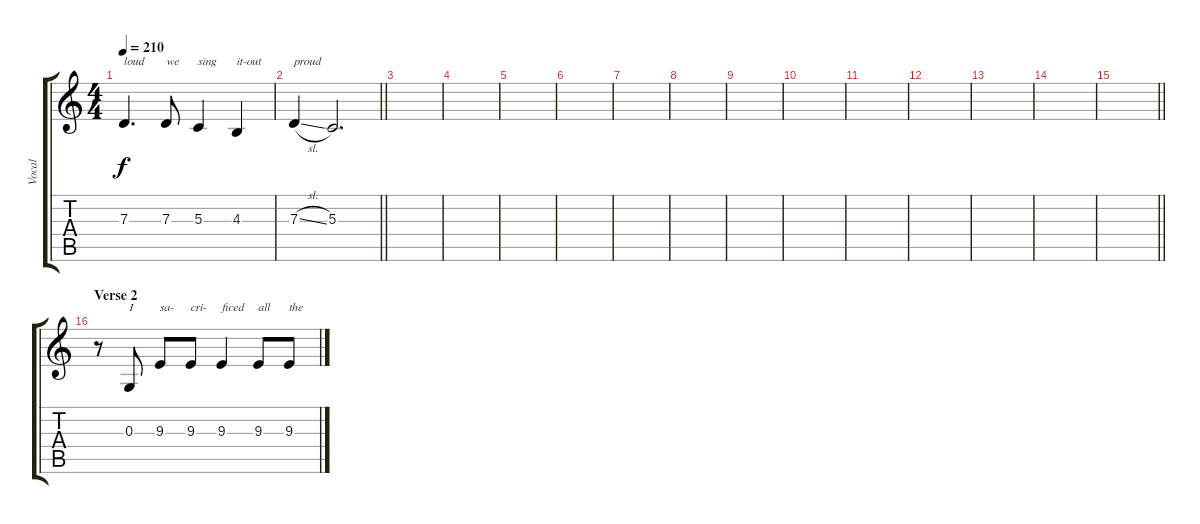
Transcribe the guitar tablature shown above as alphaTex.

\track ("Vocal" "Vocal") {instrument clarinet}
\staff {score tabs}
\tuning (E4 B3 G3 D3 A2 E2) {hide}
\ts (4 4)
\tempo 210
\clef g2
\ks c
7.3.4{d txt "loud" dy f} 7.3.8{txt "we"} 5.3.4{txt "sing"} 4.3.4{txt "it-out"} |
\barLineRight lightlight
7.3{sl}.4{txt "proud"} 5.3.2{d} |
|
|
|
|
|
|
|
|
|
|
|
|
\barLineRight lightlight
|
\section ("" "Verse 2")
r.8 0.3.8{txt "I"} 9.3.8{txt "sa-"} 9.3.8{txt "cri-"} 9.3.4{txt "ficed"} 9.3.8{txt "all"} 9.3.8{txt "the"}
